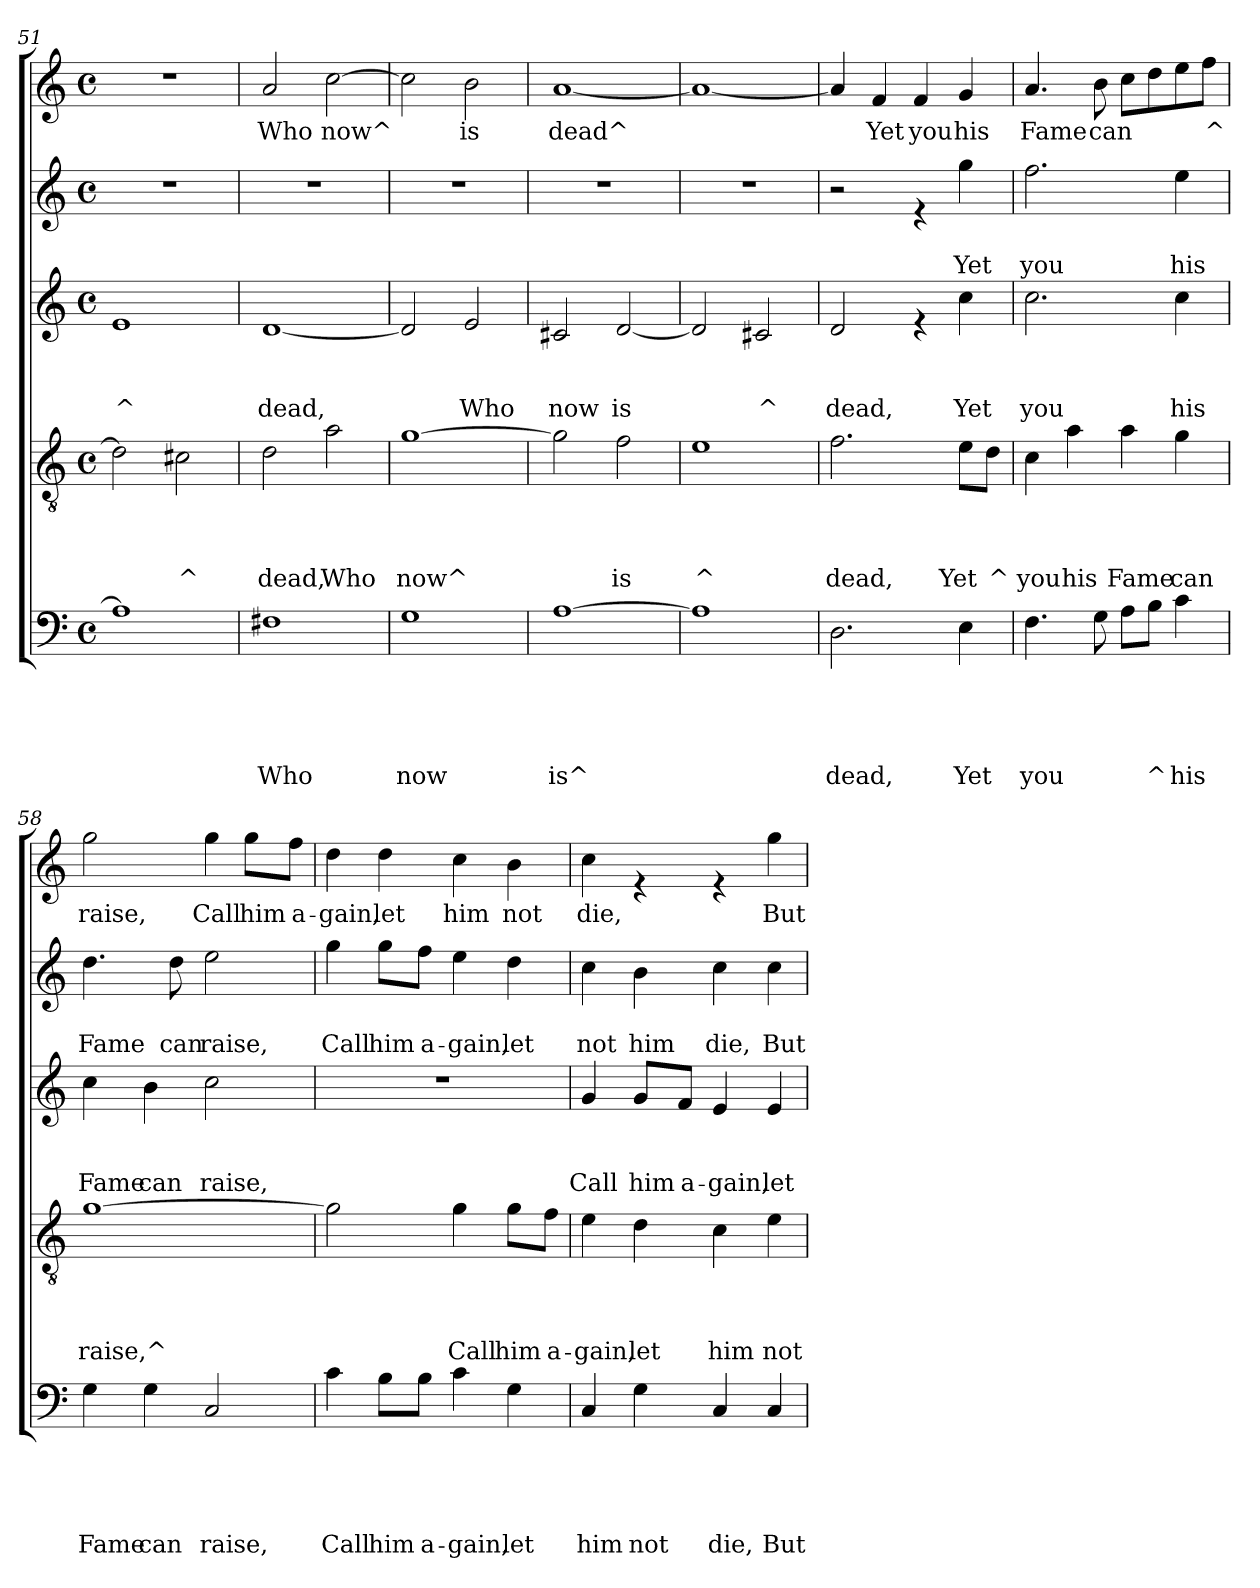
**kern	**text	**text	**text	**text	**text	**kern	**text	**text	**text	**text	**kern	**text	**text	**text	**kern	**text	**text	**kern	**text
*part5	*part5	*part5	*part5	*part5	*part5	*part4	*part4	*part4	*part4	*part4	*part3	*part3	*part3	*part3	*part2	*part2	*part2	*part1	*part1
*staff5	*staff5	*staff5	*staff5	*staff5	*staff5	*staff4	*staff4	*staff4	*staff4	*staff4	*staff3	*staff3	*staff3	*staff3	*staff2	*staff2	*staff2	*staff1	*staff1
*clefF4	*	*	*	*	*	*clefGv2	*	*	*	*	*clefG2	*	*	*	*clefG2	*	*	*clefG2	*
*k[]	*	*	*	*	*	*k[]	*	*	*	*	*k[]	*	*	*	*k[]	*	*	*k[]	*
*C:	*	*	*	*	*	*C:	*	*	*	*	*C:	*	*	*	*C:	*	*	*C:	*
*M4/4	*	*	*	*	*	*M4/4	*	*	*	*	*M4/4	*	*	*	*M4/4	*	*	*M4/4	*
*met(c)	*	*	*	*	*	*met(c)	*	*	*	*	*met(c)	*	*	*	*met(c)	*	*	*met(c)	*
=51	=51	=51	=51	=51	=51	=51	=51	=51	=51	=51	=51	=51	=51	=51	=51	=51	=51	=51	=51
!	!	!	!	!	!	!	!	!	!	!	!	!	!	!LO:LY:b	!	!	!	!	!
1A]	.	.	.	.	.	2d\]	.	.	.	.	1e	.	.	^	1r	.	.	1r	.
!	!	!	!	!	!	!	!	!	!	!LO:LY:b	!	!	!	!	!	!	!	!	!
.	.	.	.	.	.	2c#X\	.	.	.	^	.	.	.	.	.	.	.	.	.
=52	=52	=52	=52	=52	=52	=52	=52	=52	=52	=52	=52	=52	=52	=52	=52	=52	=52	=52	=52
!	!	!	!	!	!LO:LY:b	!	!	!	!	!LO:LY:b	!	!	!	!LO:LY:b	!	!	!	!	!LO:LY:b
1F#X	.	.	.	.	Who	2d\	.	.	.	dead,	[<1d	.	.	dead,	1r	.	.	2a/	Who
!	!	!	!	!	!	!	!	!	!	!LO:LY:b	!	!	!	!	!	!	!	!	!LO:LY:b
.	.	.	.	.	.	2a\	.	.	.	Who	.	.	.	.	.	.	.	[>2cc\	now^
!!LO:PB:g=z
=53	=53	=53	=53	=53	=53	=53	=53	=53	=53	=53	=53	=53	=53	=53	=53	=53	=53	=53	=53
!	!	!	!	!	!LO:LY:b	!	!	!	!	!LO:LY:b	!	!	!	!	!	!	!	!	!
1G	.	.	.	.	now	[>1g	.	.	.	now^	2d/]	.	.	.	1r	.	.	2cc\]	.
!	!	!	!	!	!	!	!	!	!	!	!	!	!	!LO:LY:b	!	!	!	!	!LO:LY:b
.	.	.	.	.	.	.	.	.	.	.	2e/	.	.	Who	.	.	.	2b\	is
=54	=54	=54	=54	=54	=54	=54	=54	=54	=54	=54	=54	=54	=54	=54	=54	=54	=54	=54	=54
!	!	!	!	!	!LO:LY:b	!	!	!	!	!	!	!	!	!LO:LY:b	!	!	!	!	!LO:LY:b
[>1A	.	.	.	.	is^	2g\]	.	.	.	.	2c#X/	.	.	now	1r	.	.	[<1a	dead^
!	!	!	!	!	!	!	!	!	!	!LO:LY:b	!	!	!	!LO:LY:b	!	!	!	!	!
.	.	.	.	.	.	2f\	.	.	.	is	[<2d/	.	.	is	.	.	.	.	.
=55	=55	=55	=55	=55	=55	=55	=55	=55	=55	=55	=55	=55	=55	=55	=55	=55	=55	=55	=55
!	!	!	!	!	!	!	!	!	!	!LO:LY:b	!	!	!	!	!	!	!	!	!
1A]	.	.	.	.	.	1e	.	.	.	^	2d/]	.	.	.	1r	.	.	1a_	.
!	!	!	!	!	!	!	!	!	!	!	!	!	!	!LO:LY:b	!	!	!	!	!
.	.	.	.	.	.	.	.	.	.	.	2c#X/	.	.	^	.	.	.	.	.
=56	=56	=56	=56	=56	=56	=56	=56	=56	=56	=56	=56	=56	=56	=56	=56	=56	=56	=56	=56
!	!	!	!	!	!LO:LY:b	!	!	!	!	!LO:LY:b	!	!	!	!LO:LY:b	!	!	!	!	!
2.D\	.	.	.	.	dead,	2.f\	.	.	.	dead,	2d/	.	.	dead,	2r	.	.	4a/]	.
!	!	!	!	!	!	!	!	!	!	!	!	!	!	!	!	!	!	!	!LO:LY:b
.	.	.	.	.	.	.	.	.	.	.	.	.	.	.	.	.	.	4f/	Yet
!	!	!	!	!	!	!	!	!	!	!	!	!	!	!	!	!	!	!	!LO:LY:b
.	.	.	.	.	.	.	.	.	.	.	4re	.	.	.	4re	.	.	4f/	you
!	!	!	!	!	!LO:LY:b	!	!	!	!	!LO:LY:b	!	!	!	!LO:LY:b	!	!	!LO:LY:b	!	!LO:LY:b
4E\	.	.	.	.	Yet	8e\L	.	.	.	Yet	4cc\	.	.	Yet	4gg\	.	Yet	4g/	his
!	!	!	!	!	!	!	!	!	!	!LO:LY:b	!	!	!	!	!	!	!	!	!
.	.	.	.	.	.	8d\J	.	.	.	^	.	.	.	.	.	.	.	.	.
=57	=57	=57	=57	=57	=57	=57	=57	=57	=57	=57	=57	=57	=57	=57	=57	=57	=57	=57	=57
!	!	!	!	!	!LO:LY:b	!	!	!	!	!LO:LY:b	!	!	!	!LO:LY:b	!	!	!LO:LY:b	!	!LO:LY:b
4.F\	.	.	.	.	you	4c\	.	.	.	you	2.cc\	.	.	you	2.ff\	.	you	4.a/	Fame
!	!	!	!	!	!	!	!	!	!	!LO:LY:b	!	!	!	!	!	!	!	!	!
.	.	.	.	.	.	4a\	.	.	.	his	.	.	.	.	.	.	.	.	.
!	!	!	!	!	!	!	!	!	!	!	!	!	!	!	!	!	!	!	!LO:LY:b
8G\	.	.	.	.	.	.	.	.	.	.	.	.	.	.	.	.	.	8b\	can
!	!	!	!	!	!	!	!	!	!	!LO:LY:b	!	!	!	!	!	!	!	!	!
8A\L	.	.	.	.	.	4a\	.	.	.	Fame	.	.	.	.	.	.	.	8cc\L	.
!	!	!	!	!	!LO:LY:b	!	!	!	!	!	!	!	!	!	!	!	!	!	!
8B\J	.	.	.	.	^	.	.	.	.	.	.	.	.	.	.	.	.	8dd\	.
!	!	!	!	!	!LO:LY:b	!	!	!	!	!LO:LY:b	!	!	!	!LO:LY:b	!	!	!LO:LY:b	!	!
4c\	.	.	.	.	his	4g\	.	.	.	can	4cc\	.	.	his	4ee\	.	his	8ee\	.
!	!	!	!	!	!	!	!	!	!	!	!	!	!	!	!	!	!	!	!LO:LY:b
.	.	.	.	.	.	.	.	.	.	.	.	.	.	.	.	.	.	8ff\J	^
=58	=58	=58	=58	=58	=58	=58	=58	=58	=58	=58	=58	=58	=58	=58	=58	=58	=58	=58	=58
!	!	!	!	!	!LO:LY:b	!	!	!	!	!LO:LY:b	!	!	!	!LO:LY:b	!	!	!LO:LY:b	!	!LO:LY:b
4G\	.	.	.	.	Fame	[>1g	.	.	.	raise,^	4cc\	.	.	Fame	4.dd\	.	Fame	2gg\	raise,
!	!	!	!	!	!LO:LY:b	!	!	!	!	!	!	!	!	!LO:LY:b	!	!	!	!	!
4G\	.	.	.	.	can	.	.	.	.	.	4b\	.	.	can	.	.	.	.	.
!	!	!	!	!	!	!	!	!	!	!	!	!	!	!	!	!	!LO:LY:b	!	!
.	.	.	.	.	.	.	.	.	.	.	.	.	.	.	8dd\	.	can	.	.
!	!	!	!	!	!LO:LY:b	!	!	!	!	!	!	!	!	!LO:LY:b	!	!	!LO:LY:b	!	!LO:LY:b
2C/	.	.	.	.	raise,	.	.	.	.	.	2cc\	.	.	raise,	2ee\	.	raise,	4gg\	Call
!	!	!	!	!	!	!	!	!	!	!	!	!	!	!	!	!	!	!	!LO:LY:b
.	.	.	.	.	.	.	.	.	.	.	.	.	.	.	.	.	.	8gg\L	him
!	!	!	!	!	!	!	!	!	!	!	!	!	!	!	!	!	!	!	!LO:LY:b
.	.	.	.	.	.	.	.	.	.	.	.	.	.	.	.	.	.	8ff\J	a-
!!LO:LB:g=z
=59	=59	=59	=59	=59	=59	=59	=59	=59	=59	=59	=59	=59	=59	=59	=59	=59	=59	=59	=59
!	!	!	!	!	!LO:LY:b	!	!	!	!	!	!	!	!	!	!	!	!LO:LY:b	!	!LO:LY:b
4c\	.	.	.	.	Call	2g\]	.	.	.	.	1r	.	.	.	4gg\	.	Call	4dd\	-gain,
!	!	!	!	!	!LO:LY:b	!	!	!	!	!	!	!	!	!	!	!	!LO:LY:b	!	!LO:LY:b
8B\L	.	.	.	.	him	.	.	.	.	.	.	.	.	.	8gg\L	.	him	4dd\	let
!	!	!	!	!	!LO:LY:b	!	!	!	!	!	!	!	!	!	!	!	!LO:LY:b	!	!
8B\J	.	.	.	.	a-	.	.	.	.	.	.	.	.	.	8ff\J	.	a-	.	.
!	!	!	!	!	!LO:LY:b	!	!	!	!	!LO:LY:b	!	!	!	!	!	!	!LO:LY:b	!	!LO:LY:b
4c\	.	.	.	.	-gain,	4g\	.	.	.	Call	.	.	.	.	4ee\	.	-gain,	4cc\	him
!	!	!	!	!	!LO:LY:b	!	!	!	!	!LO:LY:b	!	!	!	!	!	!	!LO:LY:b	!	!LO:LY:b
4G\	.	.	.	.	let	8g\L	.	.	.	him	.	.	.	.	4dd\	.	let	4b\	not
!	!	!	!	!	!	!	!	!	!	!LO:LY:b	!	!	!	!	!	!	!	!	!
.	.	.	.	.	.	8f\J	.	.	.	a-	.	.	.	.	.	.	.	.	.
=60	=60	=60	=60	=60	=60	=60	=60	=60	=60	=60	=60	=60	=60	=60	=60	=60	=60	=60	=60
!	!	!	!	!	!LO:LY:b	!	!	!	!	!LO:LY:b	!	!	!	!LO:LY:b	!	!	!LO:LY:b	!	!LO:LY:b
4C/	.	.	.	.	him	4e\	.	.	.	-gain,	4g/	.	.	Call	4cc\	.	not	4cc\	die,
!	!	!	!	!	!LO:LY:b	!	!	!	!	!LO:LY:b	!	!	!	!LO:LY:b	!	!	!LO:LY:b	!	!
4G\	.	.	.	.	not	4d\	.	.	.	let	8g/L	.	.	him	4b\	.	him	4re	.
!	!	!	!	!	!	!	!	!	!	!	!	!	!	!LO:LY:b	!	!	!	!	!
.	.	.	.	.	.	.	.	.	.	.	8f/J	.	.	a-	.	.	.	.	.
!	!	!	!	!	!LO:LY:b	!	!	!	!	!LO:LY:b	!	!	!	!LO:LY:b	!	!	!LO:LY:b	!	!
4C/	.	.	.	.	die,	4c\	.	.	.	him	4e/	.	.	-gain,	4cc\	.	die,	4re	.
!	!	!	!	!	!LO:LY:b	!	!	!	!	!LO:LY:b	!	!	!	!LO:LY:b	!	!	!LO:LY:b	!	!LO:LY:b
4C/	.	.	.	.	But	4e\	.	.	.	not	4e/	.	.	let	4cc\	.	But	4gg\	But
=	=	=	=	=	=	=	=	=	=	=	=	=	=	=	=	=	=	=	=
*-	*-	*-	*-	*-	*-	*-	*-	*-	*-	*-	*-	*-	*-	*-	*-	*-	*-	*-	*-
